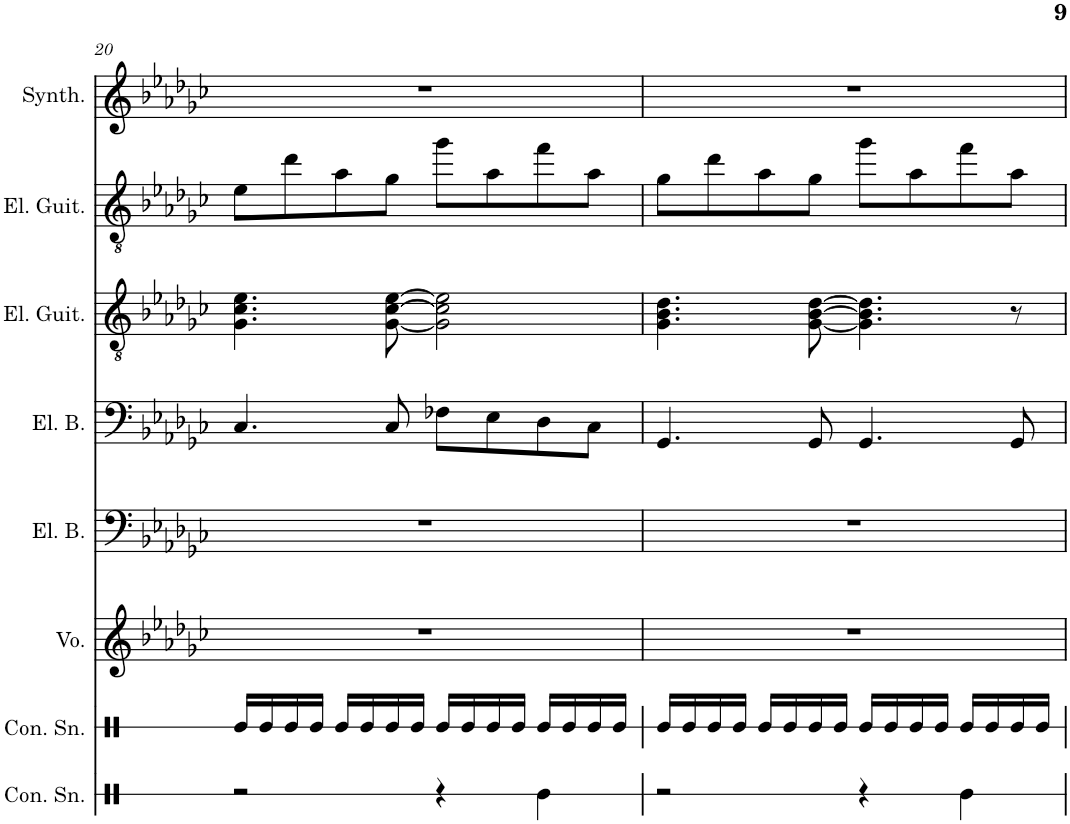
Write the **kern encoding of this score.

**kern	**kern	**kern	**kern	**kern	**kern	**kern	**kern
*part8	*part7	*part6	*part5	*part4	*part3	*part2	*part1
*staff8	*staff7	*staff6	*staff5	*staff4	*staff3	*staff2	*staff1
*I"Concert Snare Drum	*I"Concert Snare Drum	*I"Voice	*I"Electric Bass	*I"Electric Bass	*I"Electric Guitar	*I"Electric Guitar	*I"Saw Synthesizer
*I'Con. Sn.	*I'Con. Sn.	*I'Vo.	*I'El. B.	*I'El. B.	*I'El. Guit.	*I'El. Guit.	*I'Synth.
!!LO:PB:g=z
*clefX	*clefX	*clefG2	*clefF4	*clefF4	*clefGv2	*clefGv2	*clefG2
*	*	*	*Trd7c12	*Trd7c12	*	*	*
*k[]	*k[]	*k[b-e-a-d-g-c-]	*k[b-e-a-d-g-c-]	*k[b-e-a-d-g-c-]	*k[b-e-a-d-g-c-]	*k[b-e-a-d-g-c-]	*k[b-e-a-d-g-c-]
*M4/4	*M4/4	*M4/4	*M4/4	*M4/4	*M4/4	*M4/4	*M4/4
=20	=20	=20	=20	=20	=20	=20	=20
2r	16Re/LL	1r	1r	4.C-/	4.G-\ 4.c-\ 4.e-\	8e-\L	1r
.	16Re/	.	.	.	.	.	.
.	16Re/	.	.	.	.	8dd-\	.
.	16Re/JJ	.	.	.	.	.	.
.	16Re/LL	.	.	.	.	8a-\	.
.	16Re/	.	.	.	.	.	.
.	16Re/	.	.	8C-/	[8G-\ [8c-\ [8e-\	8g-\J	.
.	16Re/JJ	.	.	.	.	.	.
4r	16Re/LL	.	.	8F-X\L	2G-\] 2c-\] 2e-\]	8gg-\L	.
.	16Re/	.	.	.	.	.	.
.	16Re/	.	.	8E-\	.	8a-\	.
.	16Re/JJ	.	.	.	.	.	.
4Re\	16Re/LL	.	.	8D-\	.	8ff\	.
.	16Re/	.	.	.	.	.	.
.	16Re/	.	.	8C-\J	.	8a-\J	.
.	16Re/JJ	.	.	.	.	.	.
=21	=21	=21	=21	=21	=21	=21	=21
2r	16Re/LL	1r	1r	4.GG-/	4.G-\ 4.B-\ 4.d-\	8g-\L	1r
.	16Re/	.	.	.	.	.	.
.	16Re/	.	.	.	.	8dd-\	.
.	16Re/JJ	.	.	.	.	.	.
.	16Re/LL	.	.	.	.	8a-\	.
.	16Re/	.	.	.	.	.	.
.	16Re/	.	.	8GG-/	[8G-\ [8B-\ [8d-\	8g-\J	.
.	16Re/JJ	.	.	.	.	.	.
4r	16Re/LL	.	.	4.GG-/	4.G-\] 4.B-\] 4.d-\]	8gg-\L	.
.	16Re/	.	.	.	.	.	.
.	16Re/	.	.	.	.	8a-\	.
.	16Re/JJ	.	.	.	.	.	.
4Re\	16Re/LL	.	.	.	.	8ff\	.
.	16Re/	.	.	.	.	.	.
.	16Re/	.	.	8GG-/	8r	8a-\J	.
.	16Re/JJ	.	.	.	.	.	.
=	=	=	=	=	=	=	=
*-	*-	*-	*-	*-	*-	*-	*-
